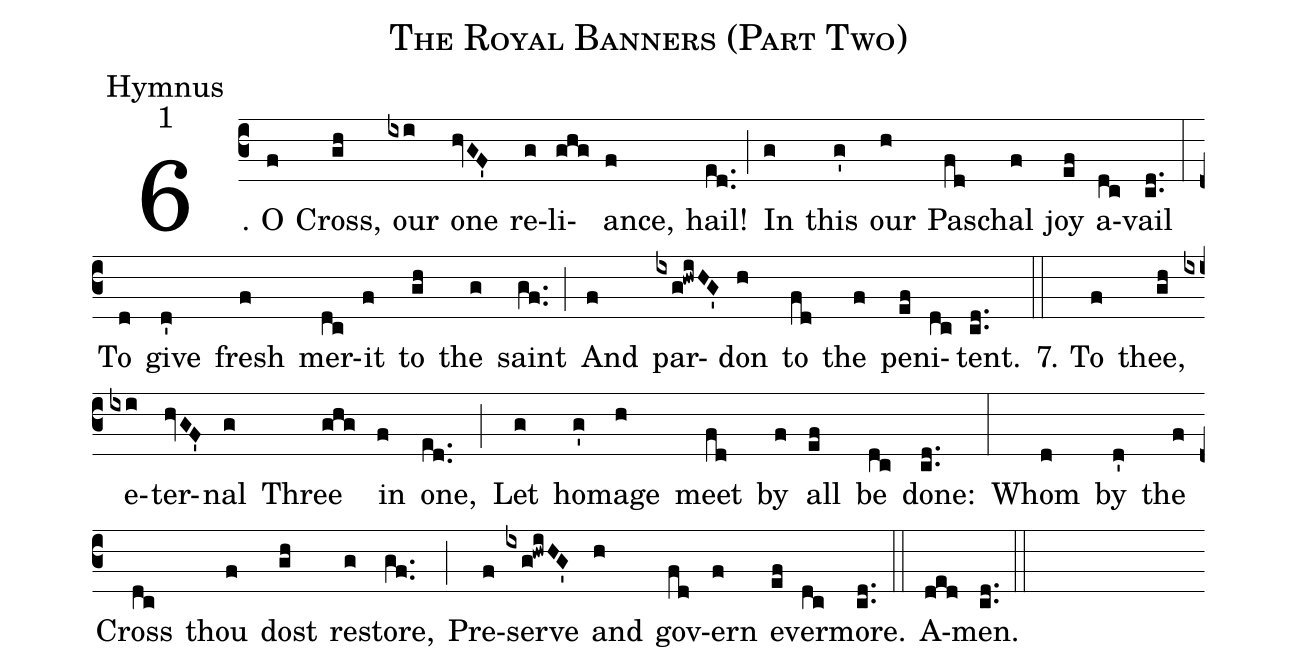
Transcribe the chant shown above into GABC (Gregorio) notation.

name: The Royal Banners (Part Two);
office-part: Hymnus;
mode: 1;
%%
6. O(f) Cross,(gh) our(ixi) one(hvGF') re(g)li(ghg)ance,(f) hail!(ed..) (;)
In(g) this(g') our(h) Pas(fd)chal(f) joy(ef) a(dc)vail(cd..) (:)
To(d) give(d') fresh(f) mer(dc)it(f) to(gh) the(g) saint(gf..) (;)
And(f) par(ixg!hwiHG')don(h) to(fd) the(f) pen(ef)i(dc)tent.(cd..) (::)

7. To(f) thee,(gh) e(ixi)ter(hvGF')nal(g) Three(ghg) in(f) one,(ed..) (;)
Let(g) hom(g')age(h) meet(fd) by(f) all(ef) be(dc) done:(cd..) (:)
Whom(d) by(d') the(f) Cross(dc) thou(f) dost(gh) re(g)store,(gf..) (;)
Pre(f)serve(ixg!hwiHG') and(h) gov(fd)ern(f) ev(ef)er(dc)more.(cd..) (::)
A(ded)men.(cd..) (::)
